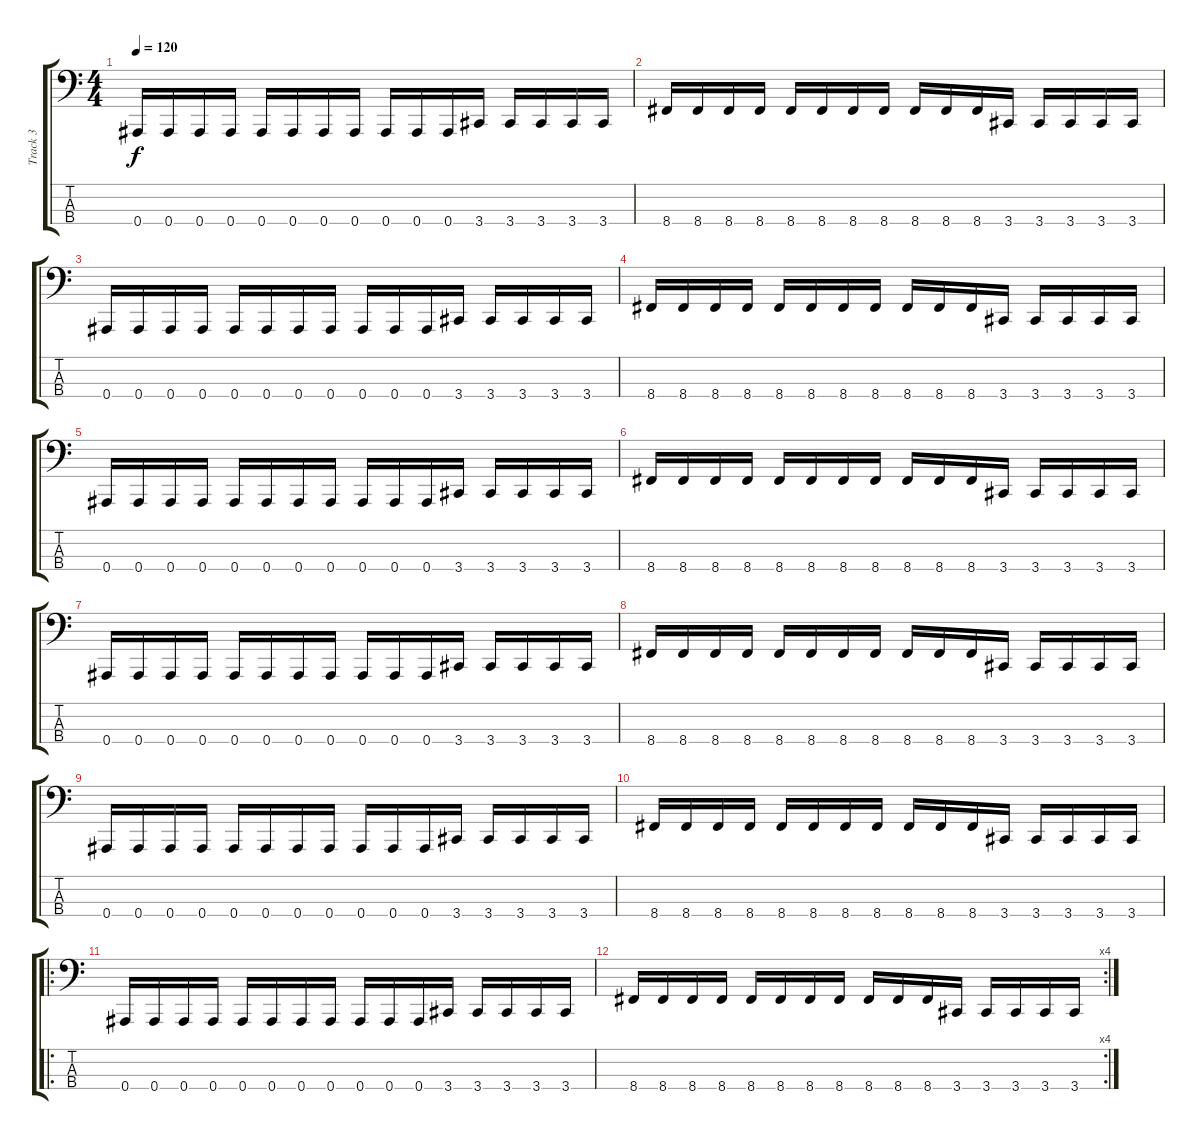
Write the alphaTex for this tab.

\track ("Track 3" "Track 3") {instrument electricbasspick}
\staff {score tabs}
\tuning (Eb2 Bb1 F1 Bb0) {hide}
\ts (4 4)
\tempo 120
\clef f4
\ks c
0.4.16{dy f} 0.4.16 0.4.16 0.4.16 0.4.16 0.4.16 0.4.16 0.4.16 0.4.16 0.4.16 0.4.16 3.4.16 3.4.16 3.4.16 3.4.16 3.4.16 |
8.4.16 8.4.16 8.4.16 8.4.16 8.4.16 8.4.16 8.4.16 8.4.16 8.4.16 8.4.16 8.4.16 3.4.16 3.4.16 3.4.16 3.4.16 3.4.16 |
0.4.16 0.4.16 0.4.16 0.4.16 0.4.16 0.4.16 0.4.16 0.4.16 0.4.16 0.4.16 0.4.16 3.4.16 3.4.16 3.4.16 3.4.16 3.4.16 |
8.4.16 8.4.16 8.4.16 8.4.16 8.4.16 8.4.16 8.4.16 8.4.16 8.4.16 8.4.16 8.4.16 3.4.16 3.4.16 3.4.16 3.4.16 3.4.16 |
0.4.16 0.4.16 0.4.16 0.4.16 0.4.16 0.4.16 0.4.16 0.4.16 0.4.16 0.4.16 0.4.16 3.4.16 3.4.16 3.4.16 3.4.16 3.4.16 |
8.4.16 8.4.16 8.4.16 8.4.16 8.4.16 8.4.16 8.4.16 8.4.16 8.4.16 8.4.16 8.4.16 3.4.16 3.4.16 3.4.16 3.4.16 3.4.16 |
0.4.16 0.4.16 0.4.16 0.4.16 0.4.16 0.4.16 0.4.16 0.4.16 0.4.16 0.4.16 0.4.16 3.4.16 3.4.16 3.4.16 3.4.16 3.4.16 |
8.4.16 8.4.16 8.4.16 8.4.16 8.4.16 8.4.16 8.4.16 8.4.16 8.4.16 8.4.16 8.4.16 3.4.16 3.4.16 3.4.16 3.4.16 3.4.16 |
0.4.16 0.4.16 0.4.16 0.4.16 0.4.16 0.4.16 0.4.16 0.4.16 0.4.16 0.4.16 0.4.16 3.4.16 3.4.16 3.4.16 3.4.16 3.4.16 |
8.4.16 8.4.16 8.4.16 8.4.16 8.4.16 8.4.16 8.4.16 8.4.16 8.4.16 8.4.16 8.4.16 3.4.16 3.4.16 3.4.16 3.4.16 3.4.16 |
\ro
0.4.16 0.4.16 0.4.16 0.4.16 0.4.16 0.4.16 0.4.16 0.4.16 0.4.16 0.4.16 0.4.16 3.4.16 3.4.16 3.4.16 3.4.16 3.4.16 |
\rc 4
8.4.16 8.4.16 8.4.16 8.4.16 8.4.16 8.4.16 8.4.16 8.4.16 8.4.16 8.4.16 8.4.16 3.4.16 3.4.16 3.4.16 3.4.16 3.4.16
